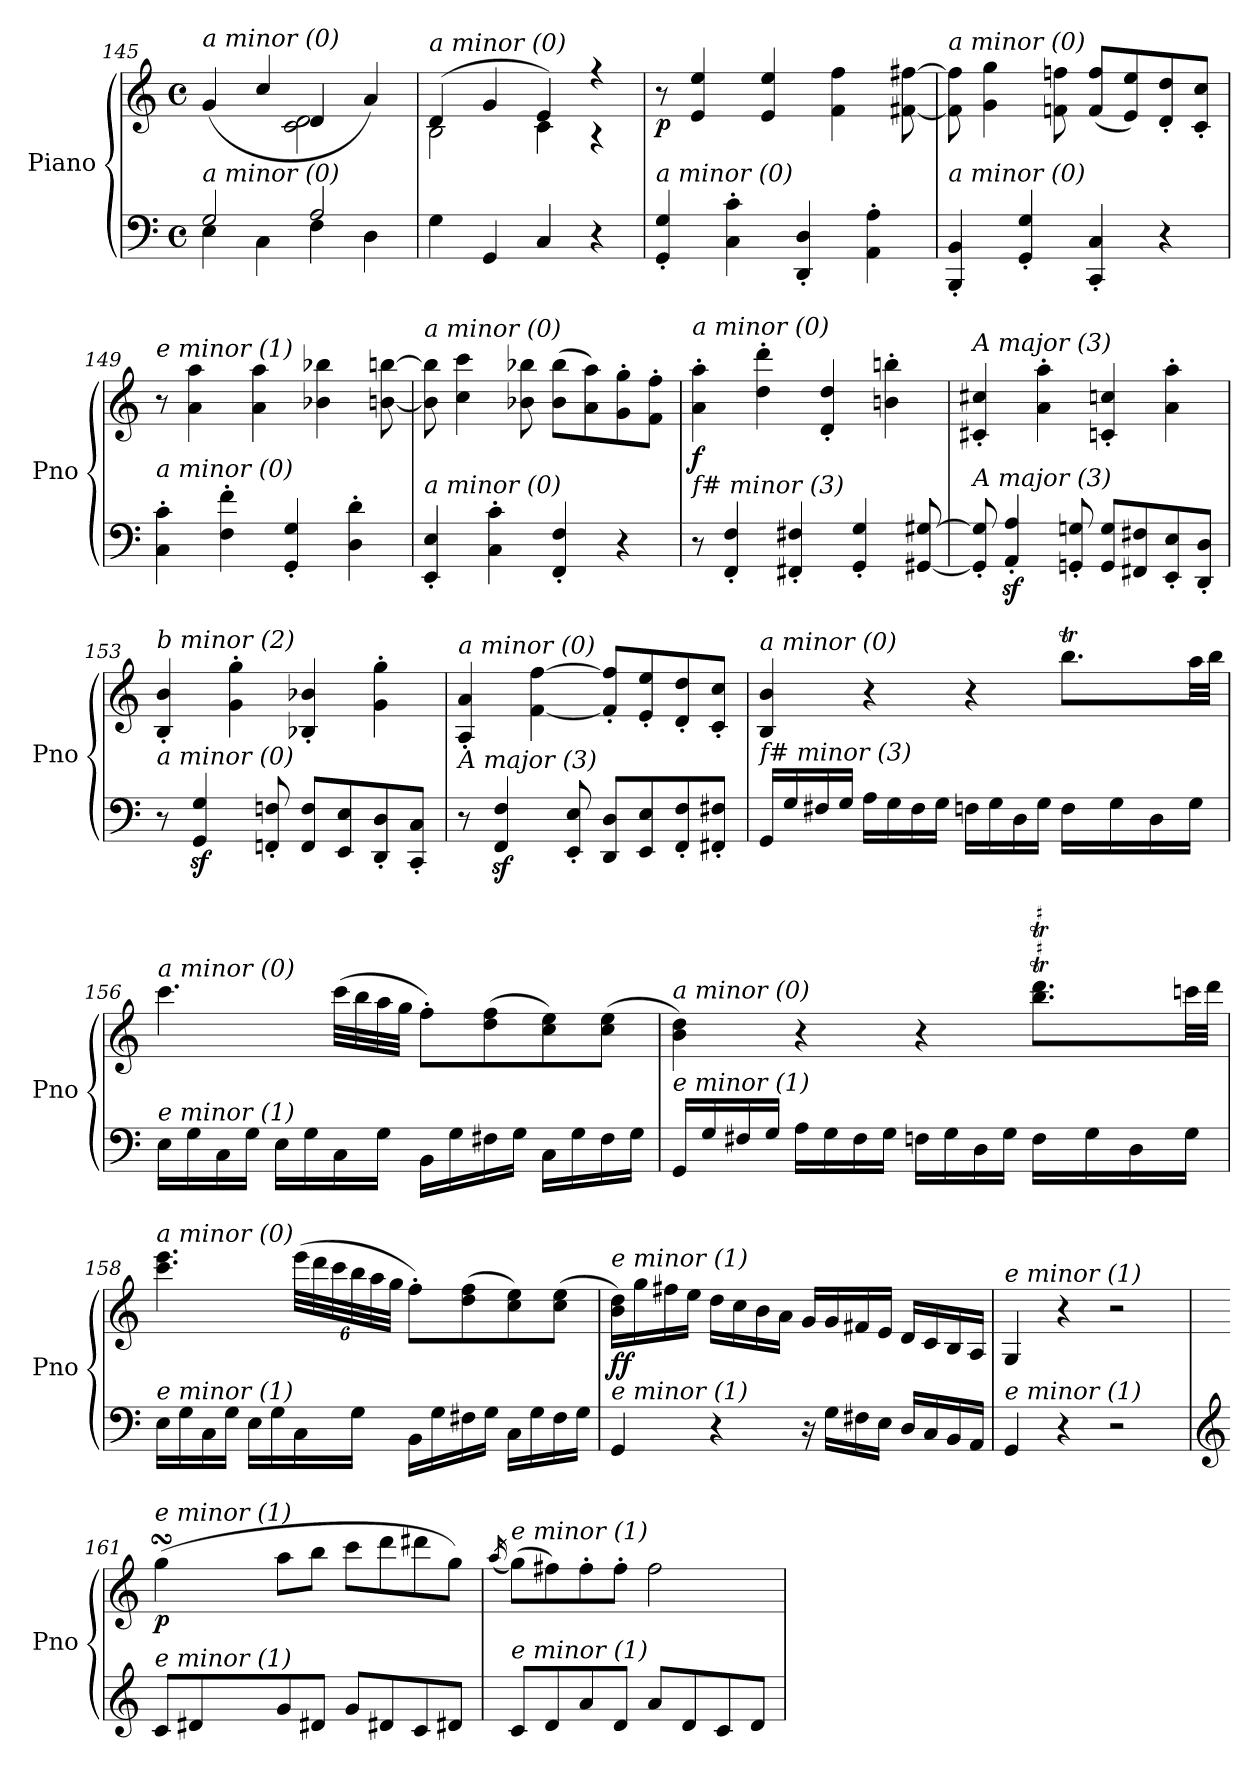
**kern	**kern	**dynam
*part1	*part1	*part1
*staff2	*staff1	*staff1/2
*I"Piano	*	*
*I'Pno	*	*
*clefF4	*clefG2	*
*k[]	*k[]	*
*M4/4	*M4/4	*
*met(c)	*met(c)	*
=145	=145	=145
*^	*^	*
*	*^	*	*	*
!	!	!	!LO:TX:i:t=a minor (0)	!	!
!LO:TX:i:t=a minor (0)	!	!	!	!	!
2ryy	2G/	4E\	(4g/	2ryy	.
.	.	4C\	4cc/	.	.
2ryy	2A/	4F\	4d/	2c\ 2d\	.
.	.	4D\	4a/)	.	.
=146	=146	=146	=146	=146	=146
!	!	!	!LO:TX:i:t=a minor (0)	!	!
!LO:TX:i:t=a minor (0)	!	!	!	!	!
*v	*v	*v	*	*	*
4G\	(4d/	2B\	.
4GG/	4g/	.	.
4C/	4e/)	4c\	.
4r	4r	4r	.
=147	=147	=147	=147
!	!LO:TX:i:t=A major (3)	!	!
!LO:TX:i:t=a minor (0)	!	!	!
!	!	!	!LO:DY:b
*	*v	*v	*
4GG/' 4G/'	8r	p
.	4e/ 4ee/	.
4C\' 4c\'	.	.
.	4e/ 4ee/	.
4DD/' 4D/'	.	.
.	4f\ 4ff\	.
4AA\' 4A\'	.	.
.	[8f#X\ [8ff#X\	.
=148	=148	=148
!	!LO:TX:i:t=a minor (0)	!
!LO:TX:i:t=a minor (0)	!	!
4BBB/' 4BB/'	8f#\] 8ff#\]	.
.	4g\ 4gg\	.
4GG/' 4G/'	.	.
.	8fn\ 8ffn\	.
4CC/' 4C/'	(8f/ 8ff/L	.
.	8e/ 8ee/)	.
4r	8d/' 8dd/'	.
.	8c/' 8cc/'J	.
!!LO:LB:g=z
=149	=149	=149
!	!LO:TX:i:t=e minor (1)	!
!LO:TX:i:t=a minor (0)	!	!
4C\' 4c\'	8r	.
.	4a\ 4aa\	.
4F\' 4f\'	.	.
.	4a\ 4aa\	.
4GG/' 4G/'	.	.
.	4b-X\ 4bb-X\	.
4D\' 4d\'	.	.
.	[8bn\ [8bbn\	.
=150	=150	=150
!	!LO:TX:i:t=a minor (0)	!
!LO:TX:i:t=a minor (0)	!	!
4EE/' 4E/'	8b\] 8bb\]	.
.	4cc\ 4ccc\	.
4C\' 4c\'	.	.
.	8b-X\ 8bb-X\	.
4FF/' 4F/'	(8b-\ 8bb-\L	.
.	8a\ 8aa\)	.
4r	8g\' 8gg\'	.
.	8f\' 8ff\'J	.
=151	=151	=151
!	!LO:TX:i:t=a minor (0)	!
!LO:TX:i:t=f# minor (3)	!	!
!	!	!LO:DY:b
8r	4a\' 4aa\'	f
4FF/' 4F/'	.	.
.	4dd\' 4ddd\'	.
4FF#X/' 4F#X/'	.	.
.	4d/' 4dd/'	.
4GG/' 4G/'	.	.
.	4bn\' 4bbn\'	.
[8GG#X/ [8G#X/	.	.
=152	=152	=152
!	!LO:TX:i:t=A major (3)	!
!LO:TX:i:t=A major (3)	!	!
8GG#/]' 8G#/]'	4c#X/' 4cc#X/'	.
4AA/z<' 4A/z<'	.	.
.	4a\' 4aa\'	.
8GGn/' 8Gn/'	.	.
8GG/ 8G/L	4cn/' 4ccn/'	.
8FF#X/ 8F#X/	.	.
8EE/' 8E/'	4a\' 4aa\'	.
8DD/' 8D/'J	.	.
=153	=153	=153
!	!LO:TX:i:t=b minor (2)	!
!LO:TX:i:t=a minor (0)	!	!
8r	4B/' 4b/'	.
4GG/z< 4G/z<	.	.
.	4g\' 4gg\'	.
8FFn/' 8Fn/'	.	.
8FF/ 8F/L	4B-X/' 4b-X/'	.
8EE/ 8E/	.	.
8DD/' 8D/'	4g\' 4gg\'	.
8CC/' 8C/'J	.	.
!!LO:LB:g=z
=154	=154	=154
!	!LO:TX:i:t=a minor (0)	!
!LO:TX:i:t=A major (3)	!	!
8r	4A/' 4a/'	.
4FF/z< 4F/z<	.	.
.	[4f\ [4ff\	.
8EE/' 8E/'	.	.
8DD/ 8D/L	8f/]' 8ff/]'L	.
8EE/ 8E/	8e/' 8ee/'	.
8FF/' 8F/'	8d/' 8dd/'	.
8FF#X/' 8F#X/'J	8c/' 8cc/'J	.
=155	=155	=155
*^	*^	*
!	!	!LO:TX:i:t=a minor (0)	!	!
!LO:TX:i:t=f# minor (3)	!	!	!	!
2.ryy	16GG/LL	4B/ 4b/	2.ryy	.
.	16G/	.	.	.
.	16F#X/	.	.	.
.	16G/JJ	.	.	.
.	16A\LL	4r	.	.
.	16G\	.	.	.
.	16F#\	.	.	.
.	16G\JJ	.	.	.
.	16Fn\LL	4r	.	.
.	16G\	.	.	.
.	16D\	.	.	.
.	16G\JJ	.	.	.
8.ryy	16F\LL	8.bbt\L	32cccyy	.
.	.	.	32bbyy	.
.	16G\	.	32cccyy	.
.	.	.	32bbyy	.
.	16D\	.	32cccyy	.
.	.	.	32bbyy	.
16ryy	16G\JJ	32aa\LL	16ryy	.
.	.	32bb\JJJ	.	.
*v	*v	*	*	*
*	*v	*v	*
!!LO:LB:g=z
=156	=156	=156
!	!LO:TX:i:t=a minor (0)	!
!LO:TX:i:t=e minor (1)	!	!
16E\LL	4.ccc\	.
16G\	.	.
16C\	.	.
16G\JJ	.	.
16E\LL	.	.
16G\	.	.
16C\	(32ccc\LLL	.
.	32bb\	.
16G\JJ	32aa\	.
.	32gg\JJJ	.
16BB\LL	8ff'\L)	.
16G\	.	.
16F#X\	(8dd\ 8ff\	.
16G\JJ	.	.
16C\LL	8cc\ 8ee\)	.
16G\	.	.
16F#\	(8cc\ 8ee\J	.
16G\JJ	.	.
!!LO:PB:g=z
=157	=157	=157
*^	*^	*
!	!	!LO:TX:i:t=a minor (0)	!	!
!LO:TX:i:t=e minor (1)	!	!	!	!
2.ryy	16GG/LL	4b\ 4dd\)	2.ryy	.
.	16G/	.	.	.
.	16F#X/	.	.	.
.	16G/JJ	.	.	.
.	16A\LL	4r	.	.
.	16G\	.	.	.
.	16F#\	.	.	.
.	16G\JJ	.	.	.
.	16Fn\LL	4r	.	.
.	16G\	.	.	.
.	16D\	.	.	.
.	16G\JJ	.	.	.
8.ryy	16F\LL	8.bb\T 8.ddd\TL	32eeeyy	.
.	.	.	32dddyy	.
.	16G\	.	32eeeyy	.
.	.	.	32dddyy	.
.	16D\	.	32eeeyy	.
.	.	.	32dddyy	.
16ryy	16G\JJ	32ccc\LL	16ryy	.
.	.	32ddd\JJJ	.	.
*v	*v	*	*	*
*	*v	*v	*
=158	=158	=158
!	!LO:TX:i:t=a minor (0)	!
!LO:TX:i:t=e minor (1)	!	!
16E\LL	4.ccc\ 4.eee\	.
16G\	.	.
16C\	.	.
16G\JJ	.	.
16E\LL	.	.
16G\	.	.
*	*Xbrackettup	*
16C\	(48eee\LLL	.
.	48ddd\	.
.	48ccc\	.
16G\JJ	48bb\	.
.	48aa\	.
.	48gg\JJJ	.
16BB\LL	8ff'\L)	.
16G\	.	.
16F#X\	(8dd\ 8ff\	.
16G\JJ	.	.
16C\LL	8cc\ 8ee\)	.
16G\	.	.
16F#\	(8cc\ 8ee\J	.
16G\JJ	.	.
!!LO:LB:g=z
=159	=159	=159
!	!LO:TX:i:t=e minor (1)	!
!LO:TX:i:t=e minor (1)	!	!
!	!	!LO:DY:b
4GG/	16b\ 16dd\LL)	ff
.	16gg\	.
.	16ff#X\	.
.	16ee\JJ	.
4r	16dd\LL	.
.	16cc\	.
.	16b\	.
.	16a\JJ	.
16r	16g/LL	.
16G\LL	16g/	.
16F#X\	16f#X/	.
16E\JJ	16e/JJ	.
16D/LL	16d/LL	.
16C/	16c/	.
16BB/	16B/	.
16AA/JJ	16A/JJ	.
=160	=160	=160
!	!LO:TX:i:t=e minor (1)	!
!LO:TX:i:t=e minor (1)	!	!
4GG/	4G/	.
4r	4r	.
2r	2r	.
=161	=161	=161
*clefG2	*	*
*^	*^	*
!	!	!LO:TX:i:t=e minor (1)	!	!
!LO:TX:i:t=e minor (1)	!	!	!	!
!	!	!	!	!LO:DY:b
4ryy	8c/L	(>4ggsSSS\	8ggyy	p
*	*	*	*Xtuplet	*
.	8d#Xi/	.	48.aayy	.
.	.	.	48.ggyy	.
.	.	.	48.ff#Xyy	.
.	.	.	48.ggyy	.
2.ryy	8g/	8aa\L	2.ryy	.
.	8d#Xi/J	8bb\J	.	.
.	8g/L	8ccc\L	.	.
.	8d#Xi/	8ddd\	.	.
.	8c/	8ddd#Xi\	.	.
.	8d#Xi/J	8gg\J)	.	.
*v	*v	*	*	*
*	*v	*v	*
=162	=162	=162
.	(16qaa/	.
!	!LO:TX:i:t=e minor (1)	!
!LO:TX:i:t=e minor (1)	!	!
8c/L	(8gg\L)	.
8d/	8ff#X\)	.
8a/	8ff#'\	.
8d/J	8ff#'\J	.
8a/L	2ff#\	.
8d/	.	.
8c/	.	.
8d/J	.	.
=	=	=
*-	*-	*-
